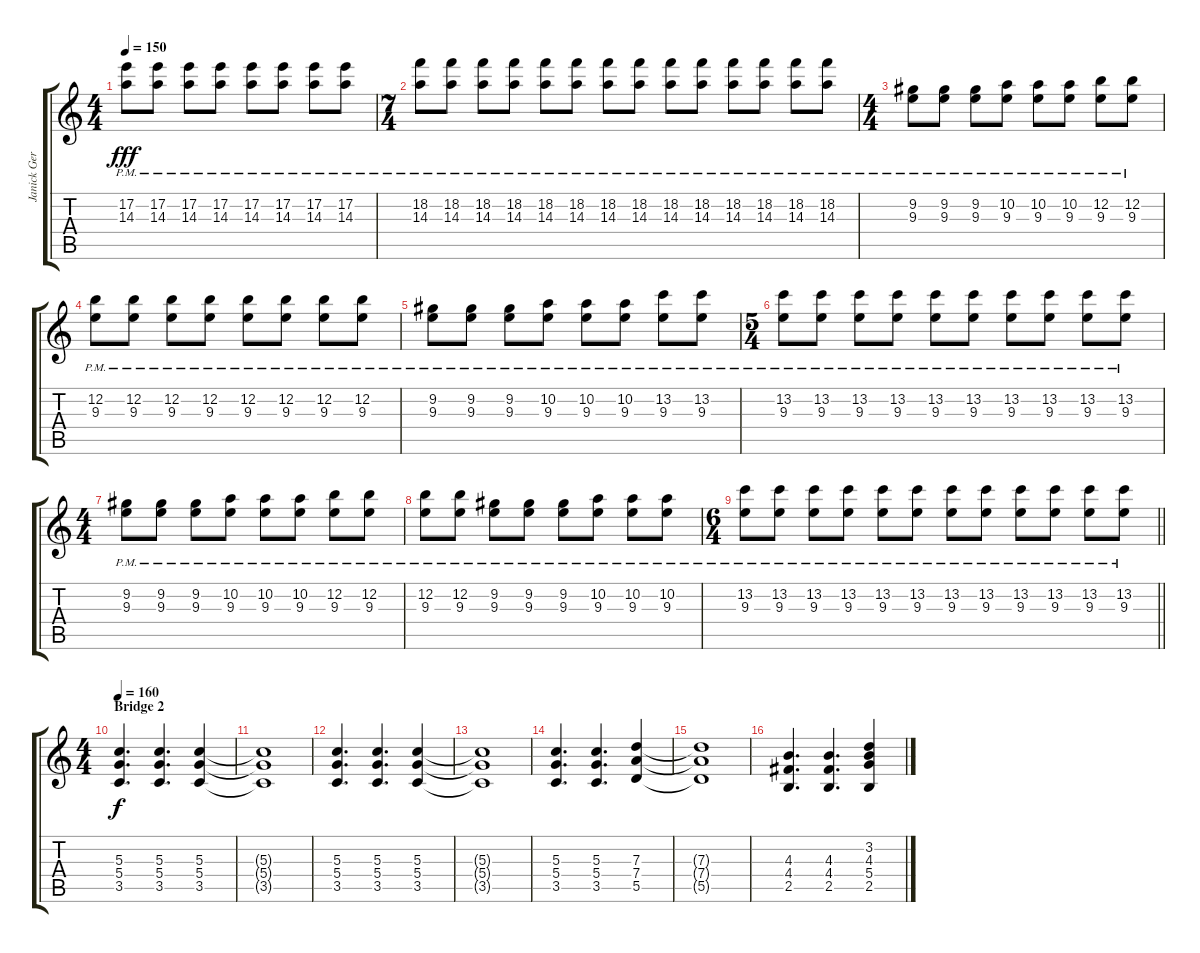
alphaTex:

\track ("Janick Gers" "Janick Ger") {instrument distortionguitar}
\staff {score tabs}
\tuning (E4 B3 G3 D3 A2 E2) {hide}
\ts (4 4)
\tempo 150
\clef g2
\ks c
(17.2{pm} 14.3{pm}).8{dy fff} (17.2{pm} 14.3).8 (17.2{pm} 14.3{pm}).8 (17.2{pm} 14.3).8 (17.2{pm} 14.3{pm}).8 (17.2{pm} 14.3{pm}).8 (17.2{pm} 14.3{pm}).8 (17.2{pm} 14.3{pm}).8 |
\ts (7 4)
(18.2{pm} 14.3{pm}).8 (18.2{pm} 14.3{pm}).8 (18.2{pm} 14.3{pm}).8 (18.2{pm} 14.3{pm}).8 (18.2{pm} 14.3{pm}).8 (18.2{pm} 14.3{pm}).8 (18.2{pm} 14.3{pm}).8 (18.2{pm} 14.3{pm}).8 (18.2{pm} 14.3{pm}).8 (18.2{pm} 14.3{pm}).8 (18.2{pm} 14.3{pm}).8 (18.2{pm} 14.3{pm}).8 (18.2{pm} 14.3{pm}).8 (18.2{pm} 14.3{pm}).8 |
\ts (4 4)
(9.2{pm} 9.3{pm}).8{volume 10 instrument electricguitarmuted} (9.2{pm} 9.3{pm}).8 (9.2{pm} 9.3{pm}).8 (10.2{pm} 9.3{pm}).8 (10.2{pm} 9.3{pm}).8 (10.2{pm} 9.3{pm}).8 (12.2{pm} 9.3{pm}).8 (12.2{pm} 9.3{pm}).8 |
(12.2{pm} 9.3{pm}).8 (12.2{pm} 9.3).8 (12.2{pm} 9.3{pm}).8 (12.2{pm} 9.3).8 (12.2{pm} 9.3{pm}).8 (12.2{pm} 9.3{pm}).8 (12.2{pm} 9.3{pm}).8 (12.2{pm} 9.3{pm}).8 |
(9.2{pm} 9.3{pm}).8 (9.2{pm} 9.3).8 (9.2{pm} 9.3{pm}).8 (10.2{pm} 9.3).8 (10.2{pm} 9.3{pm}).8 (10.2{pm} 9.3{pm}).8 (13.2{pm} 9.3{pm}).8 (13.2{pm} 9.3{pm}).8 |
\ts (5 4)
(13.2{pm} 9.3{pm}).8 (13.2{pm} 9.3{pm}).8 (13.2{pm} 9.3{pm}).8 (13.2{pm} 9.3{pm}).8 (13.2{pm} 9.3{pm}).8 (13.2{pm} 9.3{pm}).8 (13.2{pm} 9.3{pm}).8 (13.2{pm} 9.3{pm}).8 (13.2{pm} 9.3{pm}).8 (13.2{pm} 9.3{pm}).8 |
\ts (4 4)
(9.2{pm} 9.3{pm}).8 (9.2{pm} 9.3{pm}).8 (9.2{pm} 9.3{pm}).8 (10.2{pm} 9.3{pm}).8 (10.2{pm} 9.3{pm}).8 (10.2{pm} 9.3{pm}).8 (12.2{pm} 9.3{pm}).8 (12.2{pm} 9.3{pm}).8 |
(12.2{pm} 9.3{pm}).8 (12.2{pm} 9.3).8 (9.2{pm} 9.3{pm}).8 (9.2{pm} 9.3).8 (9.2{pm} 9.3{pm}).8 (10.2{pm} 9.3{pm}).8 (10.2{pm} 9.3{pm}).8 (10.2{pm} 9.3{pm}).8 |
\ts (6 4)
\barLineRight lightlight
(13.2{pm} 9.3{pm}).8 (13.2{pm} 9.3).8 (13.2 9.3{pm}).8 (13.2{pm} 9.3).8 (13.2{pm} 9.3{pm}).8 (13.2{pm} 9.3{pm}).8 (13.2{pm} 9.3{pm}).8 (13.2{pm} 9.3{pm}).8 (13.2{pm} 9.3{pm}).8 (13.2{pm} 9.3{pm}).8 (13.2{pm} 9.3{pm}).8 (13.2{pm} 9.3{pm}).8 |
\ts (4 4)
\section ("" "Bridge 2")
\tempo 160
(5.3 5.4 3.5).4{d dy f volume 10 instrument distortionguitar} (5.3 5.4 3.5).4{d} (5.3 5.4 3.5).4 |
(5.3{t} 5.4{t} 3.5{t}).1 |
(5.3 5.4 3.5).4{d} (5.3 5.4 3.5).4{d} (5.3 5.4 3.5).4 |
(5.3{t} 5.4{t} 3.5{t}).1 |
(5.3 5.4 3.5).4{d} (5.3 5.4 3.5).4{d} (7.3 7.4 5.5).4 |
(7.3{t} 7.4{t} 5.5{t}).1 |
(4.3 4.4 2.5).4{d} (4.3 4.4 2.5).4{d} (3.2 4.3 5.4 2.5).4
